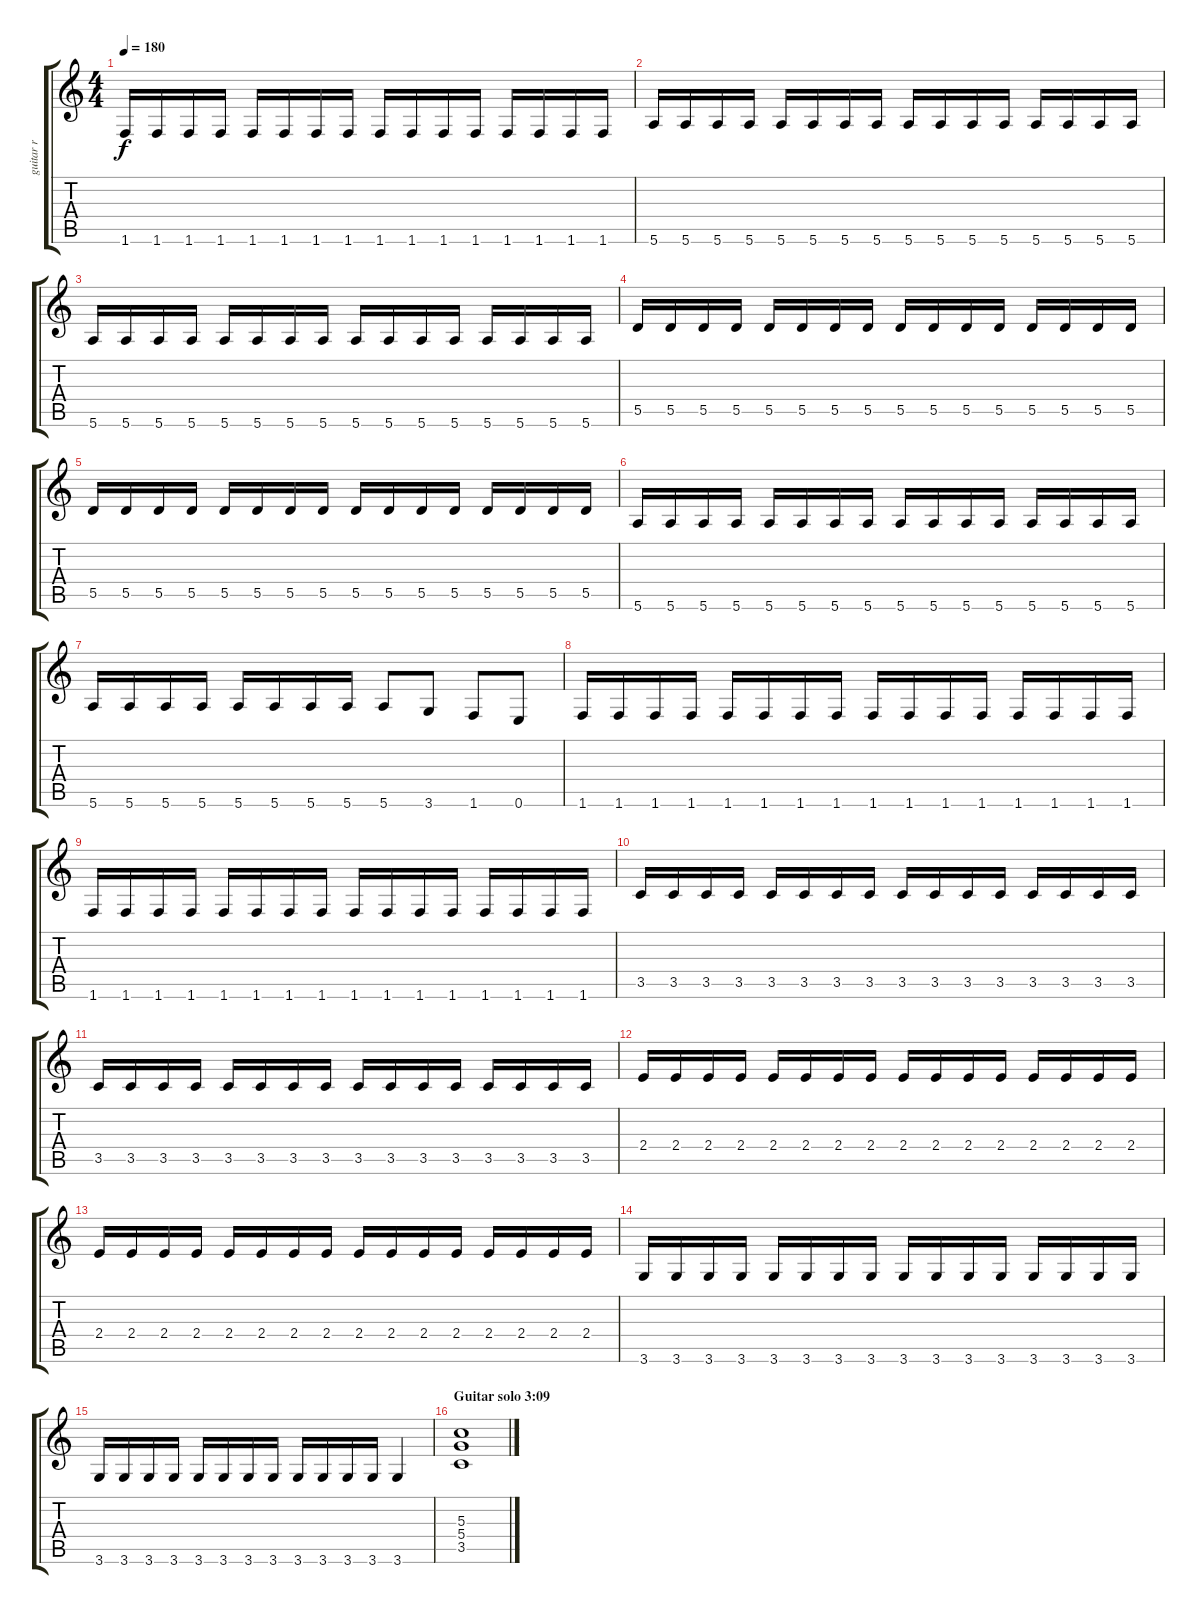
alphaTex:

\track ("guitar r" "guitar r") {instrument distortionguitar}
\staff {score tabs}
\tuning (E4 B3 G3 D3 A2 E2) {hide}
\ts (4 4)
\tempo 180
\clef g2
\ks c
1.6.16{dy f} 1.6.16 1.6.16 1.6.16 1.6.16 1.6.16 1.6.16 1.6.16 1.6.16 1.6.16 1.6.16 1.6.16 1.6.16 1.6.16 1.6.16 1.6.16 |
5.6.16 5.6.16 5.6.16 5.6.16 5.6.16 5.6.16 5.6.16 5.6.16 5.6.16 5.6.16 5.6.16 5.6.16 5.6.16 5.6.16 5.6.16 5.6.16 |
5.6.16 5.6.16 5.6.16 5.6.16 5.6.16 5.6.16 5.6.16 5.6.16 5.6.16 5.6.16 5.6.16 5.6.16 5.6.16 5.6.16 5.6.16 5.6.16 |
5.5.16 5.5.16 5.5.16 5.5.16 5.5.16 5.5.16 5.5.16 5.5.16 5.5.16 5.5.16 5.5.16 5.5.16 5.5.16 5.5.16 5.5.16 5.5.16 |
5.5.16 5.5.16 5.5.16 5.5.16 5.5.16 5.5.16 5.5.16 5.5.16 5.5.16 5.5.16 5.5.16 5.5.16 5.5.16 5.5.16 5.5.16 5.5.16 |
5.6.16 5.6.16 5.6.16 5.6.16 5.6.16 5.6.16 5.6.16 5.6.16 5.6.16 5.6.16 5.6.16 5.6.16 5.6.16 5.6.16 5.6.16 5.6.16 |
5.6.16 5.6.16 5.6.16 5.6.16 5.6.16 5.6.16 5.6.16 5.6.16 5.6.8 3.6.8 1.6.8 0.6.8 |
1.6.16{volume 12} 1.6.16 1.6.16 1.6.16 1.6.16 1.6.16 1.6.16 1.6.16 1.6.16 1.6.16 1.6.16 1.6.16 1.6.16 1.6.16 1.6.16 1.6.16 |
1.6.16 1.6.16 1.6.16 1.6.16 1.6.16 1.6.16 1.6.16 1.6.16 1.6.16 1.6.16 1.6.16 1.6.16 1.6.16 1.6.16 1.6.16 1.6.16 |
3.5.16 3.5.16 3.5.16 3.5.16 3.5.16 3.5.16 3.5.16 3.5.16 3.5.16 3.5.16 3.5.16 3.5.16 3.5.16 3.5.16 3.5.16 3.5.16 |
3.5.16 3.5.16 3.5.16 3.5.16 3.5.16 3.5.16 3.5.16 3.5.16 3.5.16 3.5.16 3.5.16 3.5.16 3.5.16 3.5.16 3.5.16 3.5.16 |
2.4.16 2.4.16 2.4.16 2.4.16 2.4.16 2.4.16 2.4.16 2.4.16 2.4.16 2.4.16 2.4.16 2.4.16 2.4.16 2.4.16 2.4.16 2.4.16 |
2.4.16 2.4.16 2.4.16 2.4.16 2.4.16 2.4.16 2.4.16 2.4.16 2.4.16 2.4.16 2.4.16 2.4.16 2.4.16 2.4.16 2.4.16 2.4.16 |
3.6.16 3.6.16 3.6.16 3.6.16 3.6.16 3.6.16 3.6.16 3.6.16 3.6.16 3.6.16 3.6.16 3.6.16 3.6.16 3.6.16 3.6.16 3.6.16 |
3.6.16 3.6.16 3.6.16 3.6.16 3.6.16 3.6.16 3.6.16 3.6.16 3.6.16 3.6.16 3.6.16 3.6.16 3.6.4 |
\section ("" "Guitar solo 3:09")
(5.3 5.4 3.5).1{volume 11}
